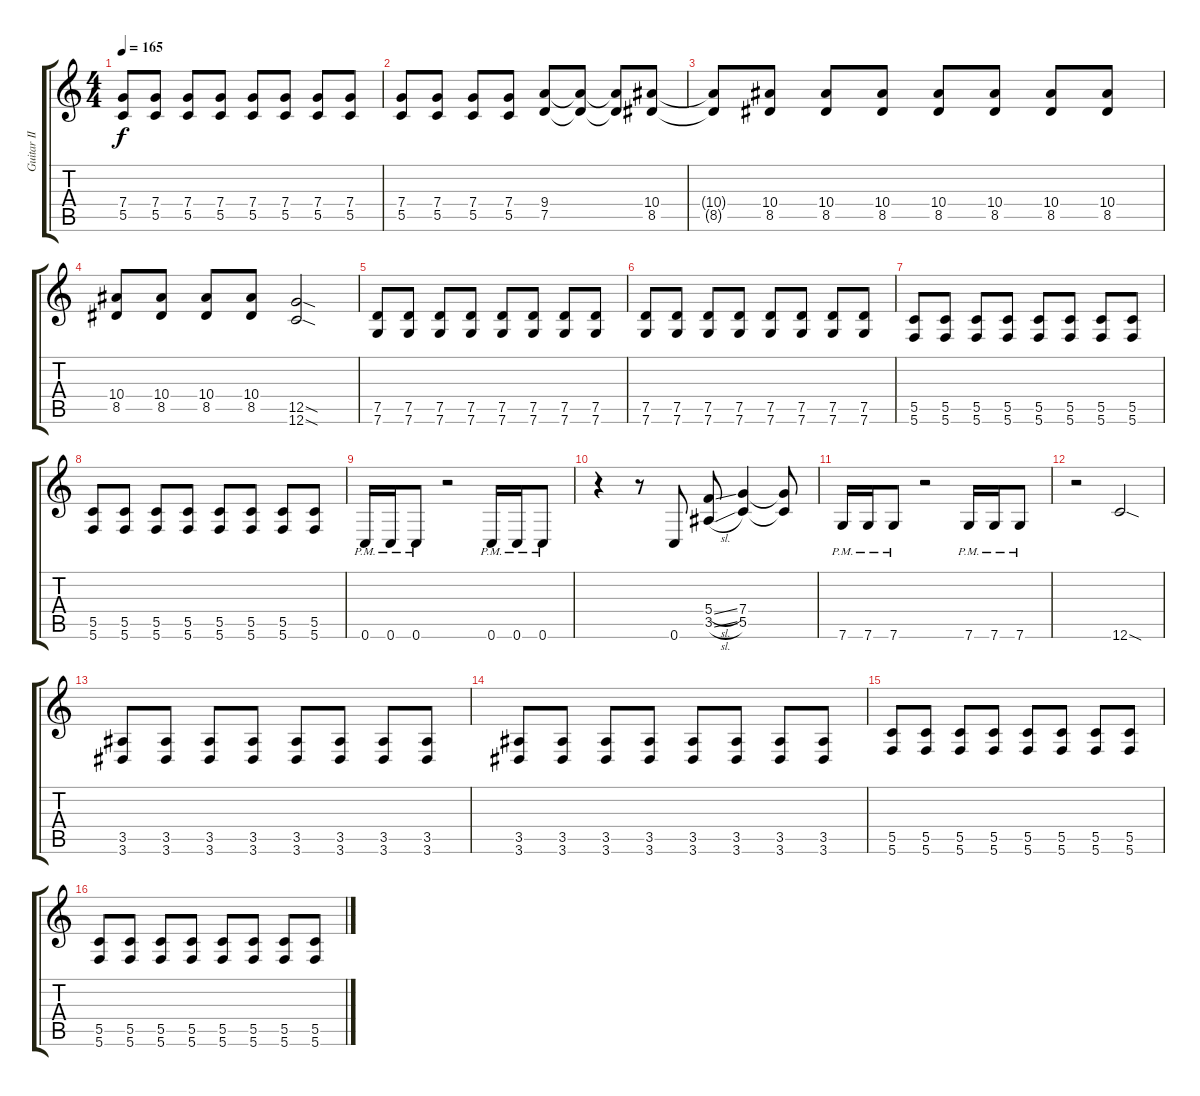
\track ("Guitar II" "Guitar II") {instrument overdrivenguitar}
\staff {score tabs}
\tuning (D4 A3 F3 C3 G2 C2) {hide}
\ts (4 4)
\tempo 165
\clef g2
\ks c
(7.4 5.5).8{dy f} (7.4 5.5).8 (7.4 5.5).8 (7.4 5.5).8 (7.4 5.5).8 (7.4 5.5).8 (7.4 5.5).8 (7.4 5.5).8 |
(7.4 5.5).8 (7.4 5.5).8 (7.4 5.5).8 (7.4 5.5).8 (9.4 7.5).8 (9.4{t} 7.5{t}).8 (9.4{t} 7.5{t}).8 (10.4 8.5).8 |
(10.4{t} 8.5{t}).8 (10.4 8.5).8 (10.4 8.5).8 (10.4 8.5).8 (10.4 8.5).8 (10.4 8.5).8 (10.4 8.5).8 (10.4 8.5).8 |
(10.4 8.5).8 (10.4 8.5).8 (10.4 8.5).8 (10.4 8.5).8 (12.5{sod} 12.6{sod}).2 |
(7.5 7.6).8 (7.5 7.6).8 (7.5 7.6).8 (7.5 7.6).8 (7.5 7.6).8 (7.5 7.6).8 (7.5 7.6).8 (7.5 7.6).8 |
(7.5 7.6).8 (7.5 7.6).8 (7.5 7.6).8 (7.5 7.6).8 (7.5 7.6).8 (7.5 7.6).8 (7.5 7.6).8 (7.5 7.6).8 |
(5.5 5.6).8 (5.5 5.6).8 (5.5 5.6).8 (5.5 5.6).8 (5.5 5.6).8 (5.5 5.6).8 (5.5 5.6).8 (5.5 5.6).8 |
(5.5 5.6).8 (5.5 5.6).8 (5.5 5.6).8 (5.5 5.6).8 (5.5 5.6).8 (5.5 5.6).8 (5.5 5.6).8 (5.5 5.6).8 |
0.6{pm}.16 0.6{pm}.16 0.6{pm}.8 r.2 0.6{pm}.16 0.6{pm}.16 0.6{pm}.8 |
r.4 r.8 0.6.8 (5.4{sl} 3.5{sl}).8 (7.4 5.5).4 (7.4{t} 5.5{t}).8 |
7.6{pm}.16 7.6{pm}.16 7.6{pm}.8 r.2 7.6{pm}.16 7.6{pm}.16 7.6{pm}.8 |
r.2 12.6{sod}.2 |
(3.5 3.6).8 (3.5 3.6).8 (3.5 3.6).8 (3.5 3.6).8 (3.5 3.6).8 (3.5 3.6).8 (3.5 3.6).8 (3.5 3.6).8 |
(3.5 3.6).8 (3.5 3.6).8 (3.5 3.6).8 (3.5 3.6).8 (3.5 3.6).8 (3.5 3.6).8 (3.5 3.6).8 (3.5 3.6).8 |
(5.5 5.6).8 (5.5 5.6).8 (5.5 5.6).8 (5.5 5.6).8 (5.5 5.6).8 (5.5 5.6).8 (5.5 5.6).8 (5.5 5.6).8 |
(5.5 5.6).8 (5.5 5.6).8 (5.5 5.6).8 (5.5 5.6).8 (5.5 5.6).8 (5.5 5.6).8 (5.5 5.6).8 (5.5 5.6).8
